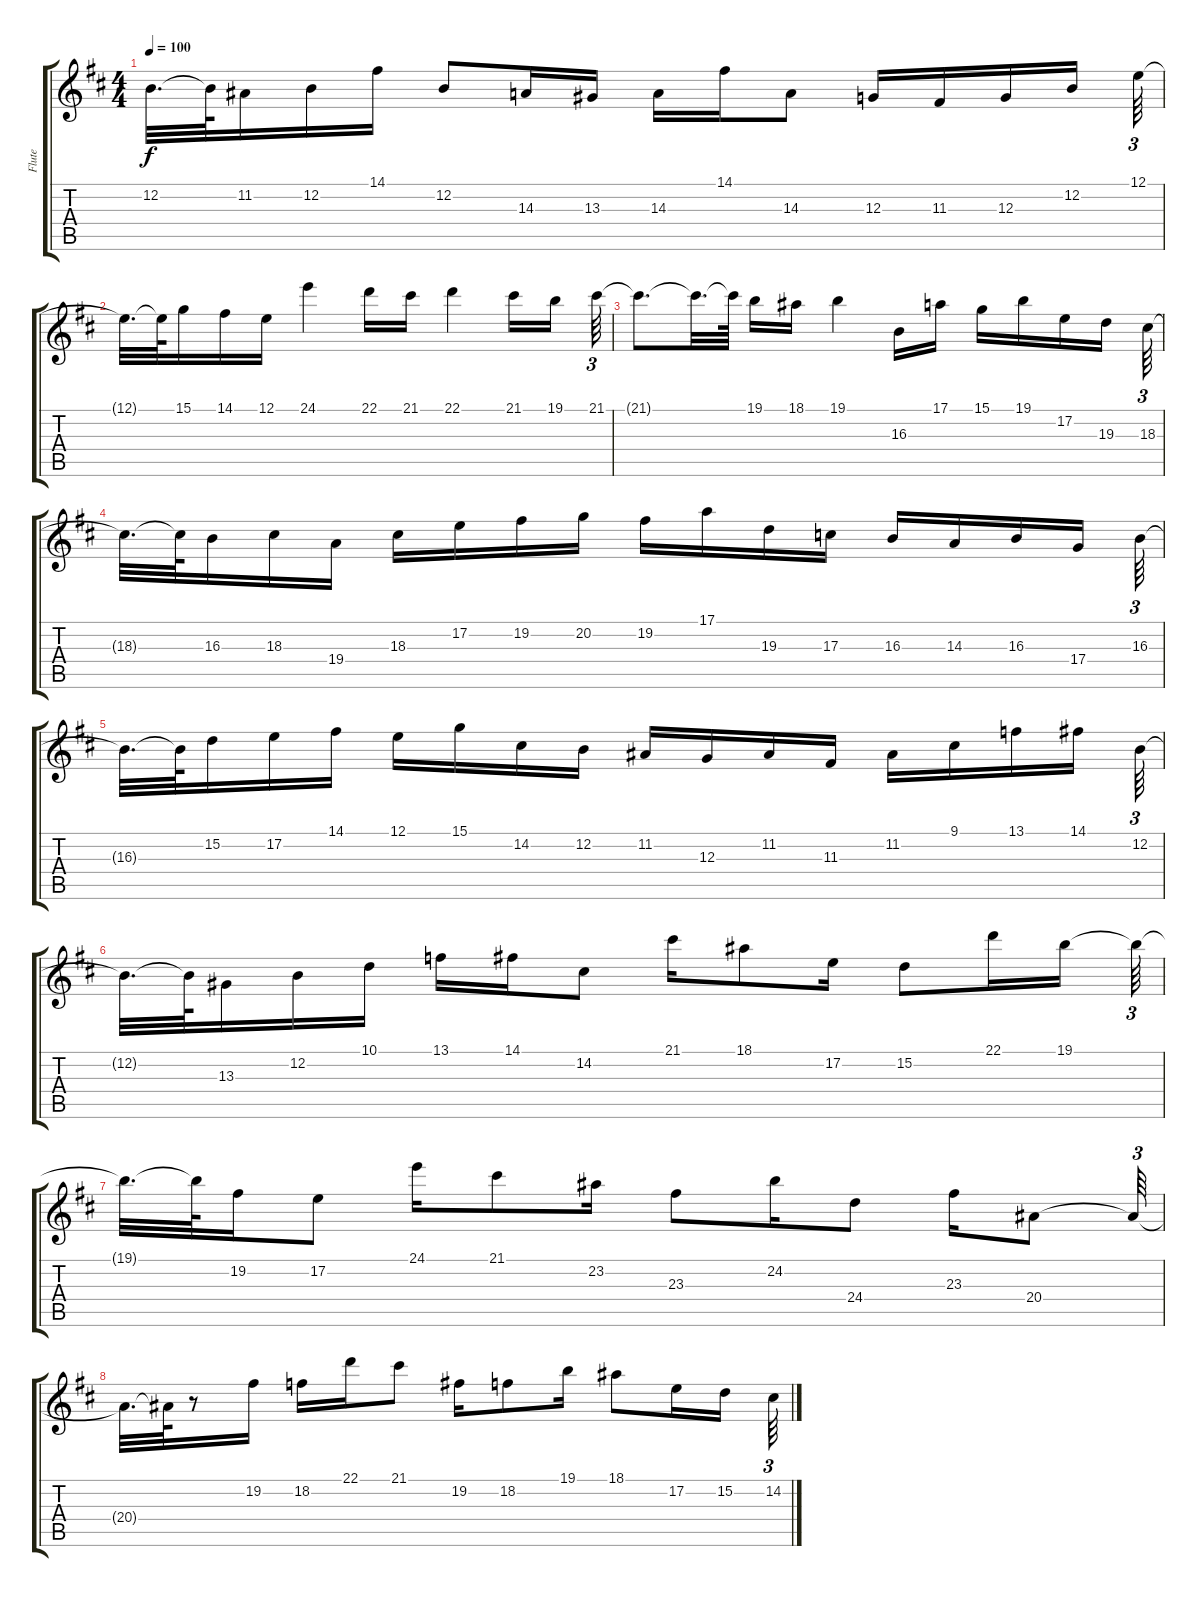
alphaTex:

\track ("Flute" "Flute") {instrument flute}
\staff {score tabs}
\tuning (E4 B3 G3 D3 A2 E2) {hide}
\ts (4 4)
\tempo 100
\clef g2
\ks bminor
12.2{t}.32{d dy f} 12.2{t}.64 11.2.16 12.2.16 14.1.16 12.2.8 14.3.16 13.3.16 14.3.16 14.1.16 14.3.8 12.3.16 11.3.16 12.3.16 12.2.16 12.1.64{tu (3 2)} |
12.1{t}.32{d} 12.1{t}.64 15.1.16 14.1.16 12.1.16 24.1.4 22.1.16 21.1.16 22.1.4 21.1.16 19.1.16 21.1.64{tu (3 2)} |
21.1{t}.8{d} 21.1{t}.32{d} 21.1{t}.64 19.1.16 18.1.16 19.1.4 16.3.16 17.1.16 15.1.16 19.1.16 17.2.16 19.3.16 18.3.64{tu (3 2)} |
18.3{t}.32{d} 18.3{t}.64 16.3.16 18.3.16 19.4.16 18.3.16 17.2.16 19.2.16 20.2.16 19.2.16 17.1.16 19.3.16 17.3.16 16.3.16 14.3.16 16.3.16 17.4.16 16.3.64{tu (3 2)} |
16.3{t}.32{d} 16.3{t}.64 15.2.16 17.2.16 14.1.16 12.1.16 15.1.16 14.2.16 12.2.16 11.2.16 12.3.16 11.2.16 11.3.16 11.2.16 9.1.16 13.1.16 14.1.16 12.2.64{tu (3 2)} |
12.2{t}.32{d} 12.2{t}.64 13.3.16 12.2.16 10.1.16 13.1.16 14.1.16 14.2.8 21.1.16 18.1.8 17.2.16 15.2.8 22.1.16 19.1.16 19.1{t}.64{tu (3 2)} |
19.1{t}.32{d} 19.1{t}.64 19.2.16 17.2.8 24.1.16 21.1.8 23.2.16 23.3.8 24.2.16 24.4.8 23.3.16 20.4.8 20.4{t}.64{tu (3 2)} |
20.4{t}.32{d} 20.4{t}.64 r.8 19.2.16 18.2.16 22.1.16 21.1.8 19.2.16 18.2.8 19.1.16 18.1.8 17.2.16 15.2.16 14.2.64{tu (3 2)}
